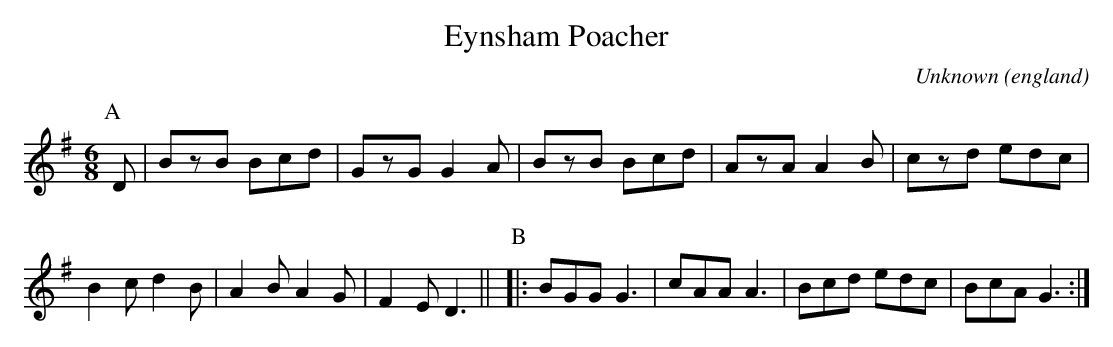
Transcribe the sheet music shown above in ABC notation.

X:1
T:Eynsham Poacher
O:england
M:6/8
C:Unknown
previously to the MDDL. There are nuances to the dance not
in this notation but obvious in the video tape which Norman
Stanfield (who requested the notation for this) has. Thanks
and/or apologies to Bristol Morris. If I am in error I'm
sure they will let me know. Notice how I can ramble on
because abc2mtex will ignore everything in this field.
K:G
P: A
D | BzB Bcd | GzG G2A | BzB Bcd | AzA A2B |\
czd edc | B2c d2B | A2B A2G | F2E D3  ||\
P: B
|:   BGG G3 | cAA A3  | Bcd edc | BcA G3 :|\
